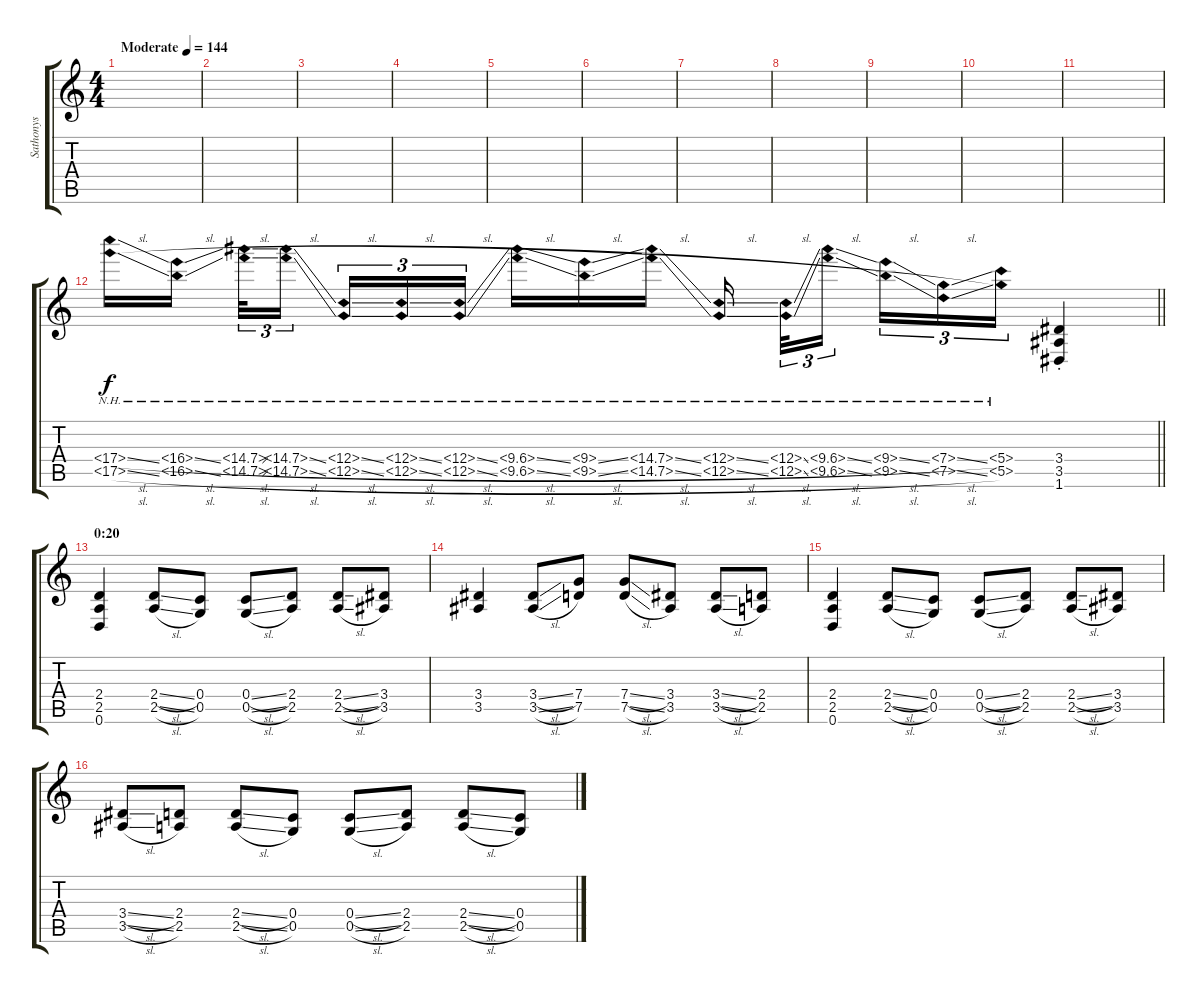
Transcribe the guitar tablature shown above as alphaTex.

\track ("Sathonys" "Sathonys") {instrument distortionguitar}
\staff {score tabs}
\tuning (D4 A3 F3 C3 G2 D2) {hide}
\ts (4 4)
\tempo (144 "Moderate")
\clef g2
\ks c
|
|
|
|
|
|
|
|
|
|
|
\barLineRight lightlight
(17.4{nh sl} 17.5{nh sl}).16 (16.4{nh sl} 16.5{nh sl}).16{beam splitsecondary} (15.4{nh sl} 15.5{nh sl}).32{tu (3 2)} (14.4{nh sl} 14.5{nh sl}).16{tu (3 2) beam splitsecondary} (13.4{nh sl} 13.5{nh sl}).16{tu (3 2)} (12.4{nh sl} 12.5{nh sl}).16{tu (3 2)} (11.4{nh sl} 11.5{nh sl}).16{tu (3 2) beam splitsecondary} (10.4{nh sl} 10.5{nh sl}).16 (9.4{nh sl} 9.5{nh sl}).16 (14.4{nh sl} 14.5{nh sl}).16 (13.4{nh sl} 13.5{nh sl}).16{beam splitsecondary} (12.4{nh sl} 12.5{nh sl}).32{tu (3 2)} (10.4{nh sl} 10.5{nh sl}).16{tu (3 2) beam splitsecondary} (9.4{nh sl} 9.5{nh sl}).16{tu (3 2)} (7.4{nh sl} 7.5{nh sl}).16{tu (3 2)} (5.4{nh} 5.5{nh}).16{tu (3 2)} (3.4{st} 3.5{st} 1.6{st}).4 |
\section ("" "0:20")
(2.4 2.5 0.6).4 (2.4{sl} 2.5{sl}).8 (0.4 0.5).8 (0.4{sl} 0.5{sl}).8 (2.4 2.5).8 (2.4{sl} 2.5{sl}).8 (3.4 3.5).8 |
(3.4 3.5).4 (3.4{sl} 3.5{sl}).8 (7.4 7.5).8 (7.4{sl} 7.5{sl}).8 (3.4 3.5).8 (3.4{sl} 3.5{sl}).8 (2.4 2.5).8 |
(2.4 2.5 0.6).4 (2.4{sl} 2.5{sl}).8 (0.4 0.5).8 (0.4{sl} 0.5{sl}).8 (2.4 2.5).8 (2.4{sl} 2.5{sl}).8 (3.4 3.5).8 |
(3.4{sl} 3.5{sl}).8 (2.4 2.5).8 (2.4{sl} 2.5{sl}).8 (0.4 0.5).8 (0.4{sl} 0.5{sl}).8 (2.4 2.5).8 (2.4{sl} 2.5{sl}).8 (0.4 0.5).8
